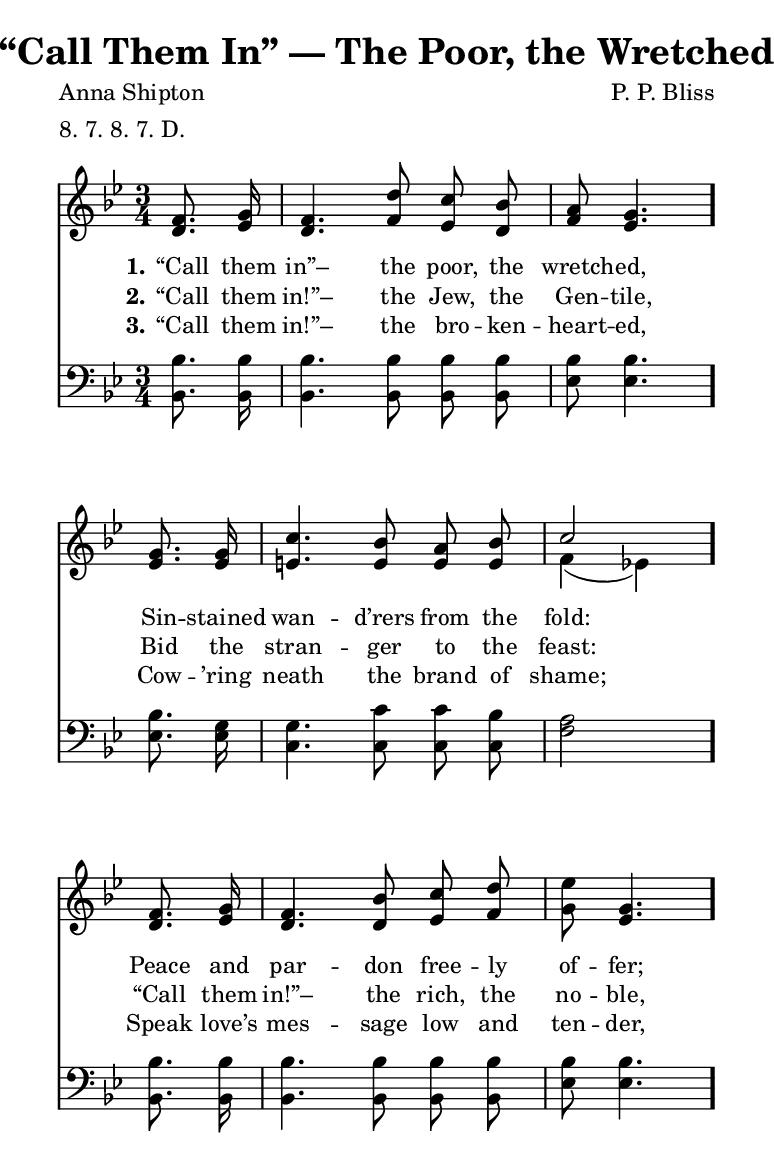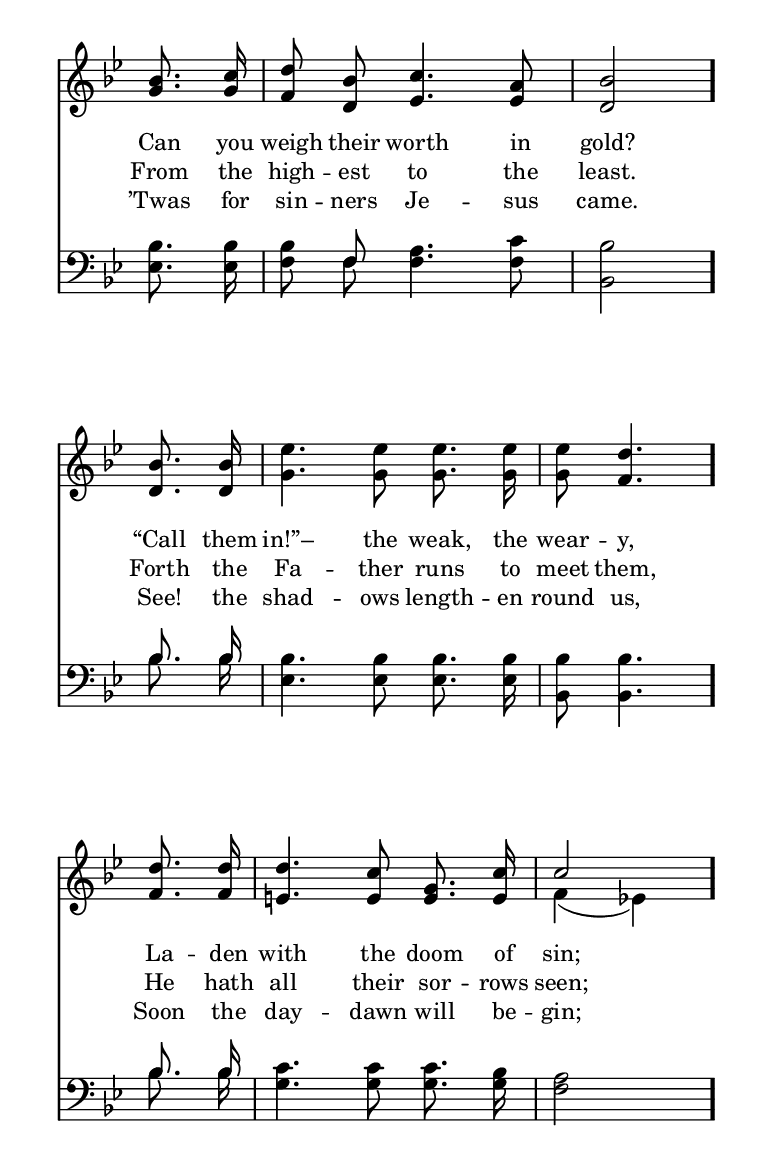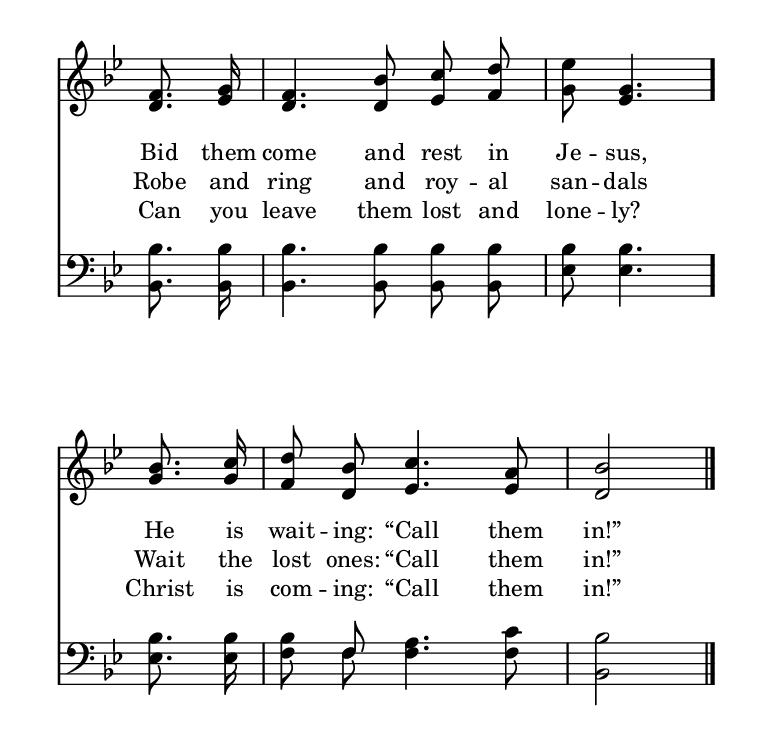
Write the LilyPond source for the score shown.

\include "common/global.ily"
\paper {
  \include "common/paper.ily"
}

\header{
  %gospel
  hymnnumber = "64"
  title = "“Call Them In” — The Poor, the Wretched"
  tunename = "Lower Lights"
  meter = "8. 7. 8. 7. D."
  poet = "Anna Shipton"
  composer = "P. P. Bliss"
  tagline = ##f
}

% for fermata in MIDI
ta = { \tempo 4=78 }
tb = { \tempo 4=39 }

patternAA = { c8. c16 | c4. c8 c8 c8 | c8 c4. }

patternBA = { c8. c16 | c4. c8 c8 c8 | c2 }
patternBB = { c8. c16 | c4. c8 c8 c8 | c4( c4) }
patternBC = { c8. c16 | c8 c8 c4. c8 | c2 }

patternCA = { c8. c16 | c4. c8 c8. c16 | c8 c4. }

patternDA = { c8. c16 | c4. c8 c8. c16 | c2 }
patternDB = { c8. c16 | c4. c8 c8. c16 | c4( c4) }

global = {
  \include "common/overrides.ily"
  \override Staff.TimeSignature.style = #'numbered
  \time 3/4
  \override Score.MetronomeMark.transparent = ##t % hide all fermata changes too
  \ta
  \key bes \major
  \partial 4
  \autoBeamOff
}

notesSoprano = {
\global
\relative c' {

  \changePitch \patternAA { f g | f d' c bes | a g }
  \changePitch \patternBA { g g | c bes a bes | c }
  \changePitch \patternAA { f, g | f bes c d | ees g, }
  \changePitch \patternBC { bes c | d bes c a | bes }

  \changePitch \patternCA { bes bes | ees ees ees ees | ees d }
  \changePitch \patternDA { d d | d c g c | c }
  \changePitch \patternAA { f, g | f bes c d | ees g, }
  \changePitch \patternBC { bes c | d bes c a | bes }

  \bar "|."

}
}

notesAlto = {
\global
\relative e' {

  \changePitch \patternAA { d ees | d f ees d | f ees }
  \changePitch \patternBB { ees ees | e e e e | f ees! }
  \changePitch \patternAA { d ees | d d ees f | g ees }
  \changePitch \patternBC { g g | f d ees ees | d }

  \changePitch \patternCA { d d | g g g g | g f }
  \changePitch \patternDB { f f e e e e | f ees! }
  \changePitch \patternAA { d ees | d d ees f | g ees }
  \changePitch \patternBC { g g | f d ees ees | d }

}
}

notesTenor = {
\global
\relative a {

  \changePitch \patternAA { bes bes | bes bes bes bes | bes bes }
  \changePitch \patternBA { bes g | g c c bes | a }
  \changePitch \patternAA { bes bes | bes bes bes bes | bes bes }
  \changePitch \patternBC { bes bes | bes f a c | bes }

  \changePitch \patternCA { bes bes | bes bes bes bes | bes bes }
  \changePitch \patternDA { bes bes | c c c bes | a }
  \changePitch \patternAA { bes bes | bes bes bes bes | bes bes }
  \changePitch \patternBC { bes bes | bes f a c | bes }

}
}

notesBass = {
\global
\relative f, {

  \changePitch \patternAA { bes bes | bes bes bes bes | ees ees }
  \changePitch \patternBA { ees ees | c c c c | f }
  \changePitch \patternAA { bes, bes | bes bes bes bes | ees ees }
  \changePitch \patternBC { ees ees | f f f f | bes, }

  \changePitch \patternCA { bes' bes | ees, ees ees ees | bes bes }
  \changePitch \patternDA { bes' bes | g g g g | f }
  \changePitch \patternAA { bes, bes | bes bes bes bes | ees ees }
  \changePitch \patternBC { ees ees | f f f f | bes, }

}
}

wordsA = \lyricmode {
\set stanza = "1."

“Call them in”– the poor, the wretch -- ed, \bar "."
Sin -- stained wan -- d’rers from the fold: \bar "." \eogbreak
Peace and par -- don free -- ly of -- fer; \bar "."
Can you weigh their worth in gold? \bar "." \eogbreak
“Call them in!”– the weak, the wear -- y, \bar "."
La -- den with the doom of sin; \bar "." \eogbreak
Bid them come and rest in Je -- sus, \bar "."
He is wait -- ing: “Call them in!” \bar "." \eogbreak

}

wordsB = \lyricmode {
\set stanza = "2."

“Call them in!”– the Jew, the Gen -- tile,
Bid the stran -- ger to the feast:
“Call them in!”– the rich, the no -- ble,
From the high -- est to the least.
Forth the Fa -- ther runs to meet them,
He hath all their sor -- rows seen;
Robe and ring and roy -- al san -- dals
Wait the lost ones: “Call them in!”

}

wordsC = \lyricmode {
\set stanza = "3."

“Call them in!”– the bro -- ken -- heart -- ed,
Cow -- ’ring neath the brand of shame;
Speak love’s mes -- sage low and ten -- der,
’Twas for sin -- ners Je -- sus came.
See! the shad -- ows length -- en round us,
Soon the day -- dawn will be -- gin;
Can you leave them lost and lone -- ly?
Christ is com -- ing: “Call them in!”

}

\score {
  \context ChoirStaff <<
    \context Staff = upper <<
      \set Staff.autoBeaming = ##f
      \set ChoirStaff.systemStartDelimiter = #'SystemStartBar
      \set ChoirStaff.printPartCombineTexts = ##f
      \partcombine #'(2 . 11) \notesSoprano \notesAlto
      \context NullVoice = sopranos { \voiceOne << \notesSoprano >> }
      \context Lyrics = one   \lyricsto sopranos \wordsA
      \context Lyrics = two   \lyricsto sopranos \wordsB
      \context Lyrics = three \lyricsto sopranos \wordsC
    >>
    \context Staff = men <<
      \set Staff.autoBeaming = ##f
      \clef bass
      \set ChoirStaff.printPartCombineTexts = ##f
      \partcombine #'(2 . 11) \notesTenor \notesBass
    >>
  >>
  \layout {
    \include "common/layout.ily"
  }
  \midi{
    \include "common/midi.ily"
  }
}

\version "2.19.49"  % necessary for upgrading to future LilyPond versions.

% vi:set et ts=2 sw=2 ai nocindent syntax=lilypond:
